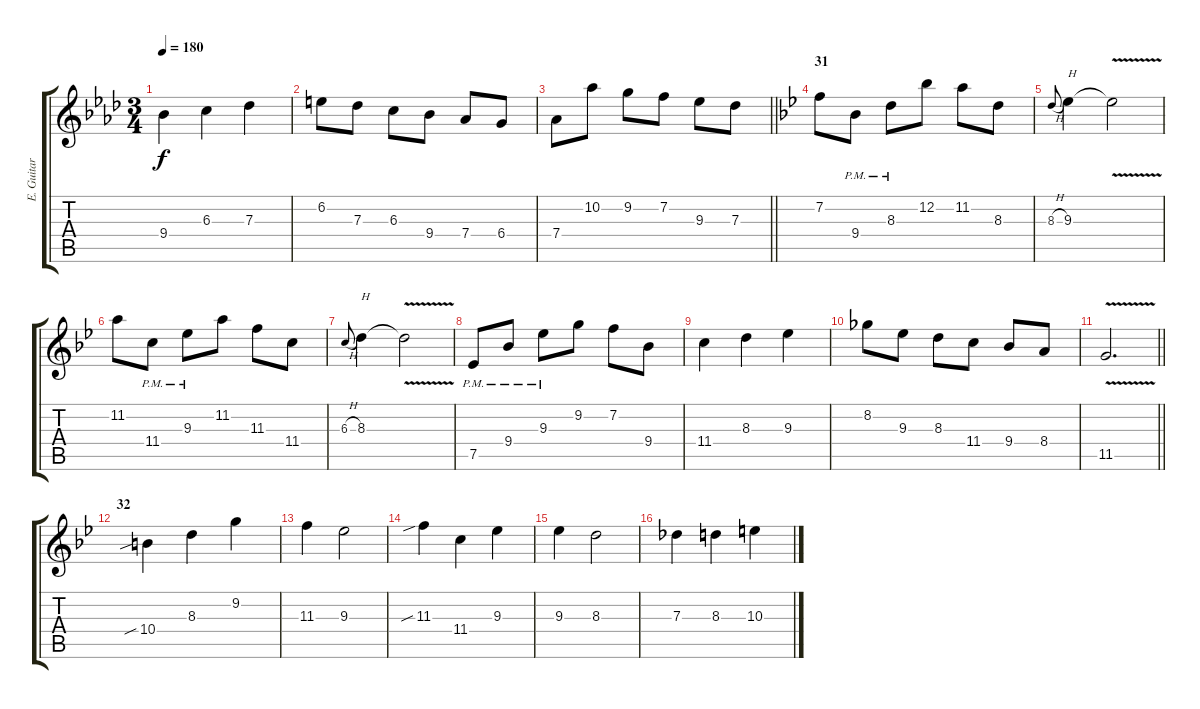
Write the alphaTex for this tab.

\track ("E. Guitar I" "E. Guitar ") {instrument overdrivenguitar}
\staff {score tabs}
\tuning (Eb4 Bb3 Gb3 Db3 Ab2 Db2) {hide}
\ts (3 4)
\tempo 180
\clef g2
\ks ab
9.4.4{dy f} 6.3.4 7.3.4 |
6.2.8 7.3.8 6.3.8 9.4.8 7.4.8 6.4.8 |
\barLineRight lightlight
7.4.8 10.2.8 9.2.8 7.2.8 9.3.8 7.3.8 |
\section ("" "31")
\ks bb
7.2.8 9.4{pm}.8 8.3{pm}.8 12.2.8 11.2.8 8.3.8 |
8.3{h}.8{gr onbeat} 9.3.4{txt "H"} 9.3{v t}.2 |
11.2.8 11.4{pm}.8 9.3{pm}.8 11.2.8 11.3.8 11.4.8 |
6.3{h}.8{gr onbeat} 8.3.4{txt "H"} 8.3{v t}.2 |
7.5{pm}.8 9.4{pm}.8 9.3{pm}.8 9.2.8 7.2.8 9.4.8 |
11.4.4 8.3.4 9.3.4 |
8.2.8 9.3.8 8.3.8 11.4.8 9.4.8 8.4.8 |
\barLineRight lightlight
11.5{v}.2{d} |
\section ("" "32")
10.4{sib}.4 8.3.4 9.2.4 |
11.3.4 9.3.2 |
11.3{sib}.4 11.4.4 9.3.4 |
9.3.4 8.3.2 |
7.3.4 8.3.4 10.3.4
